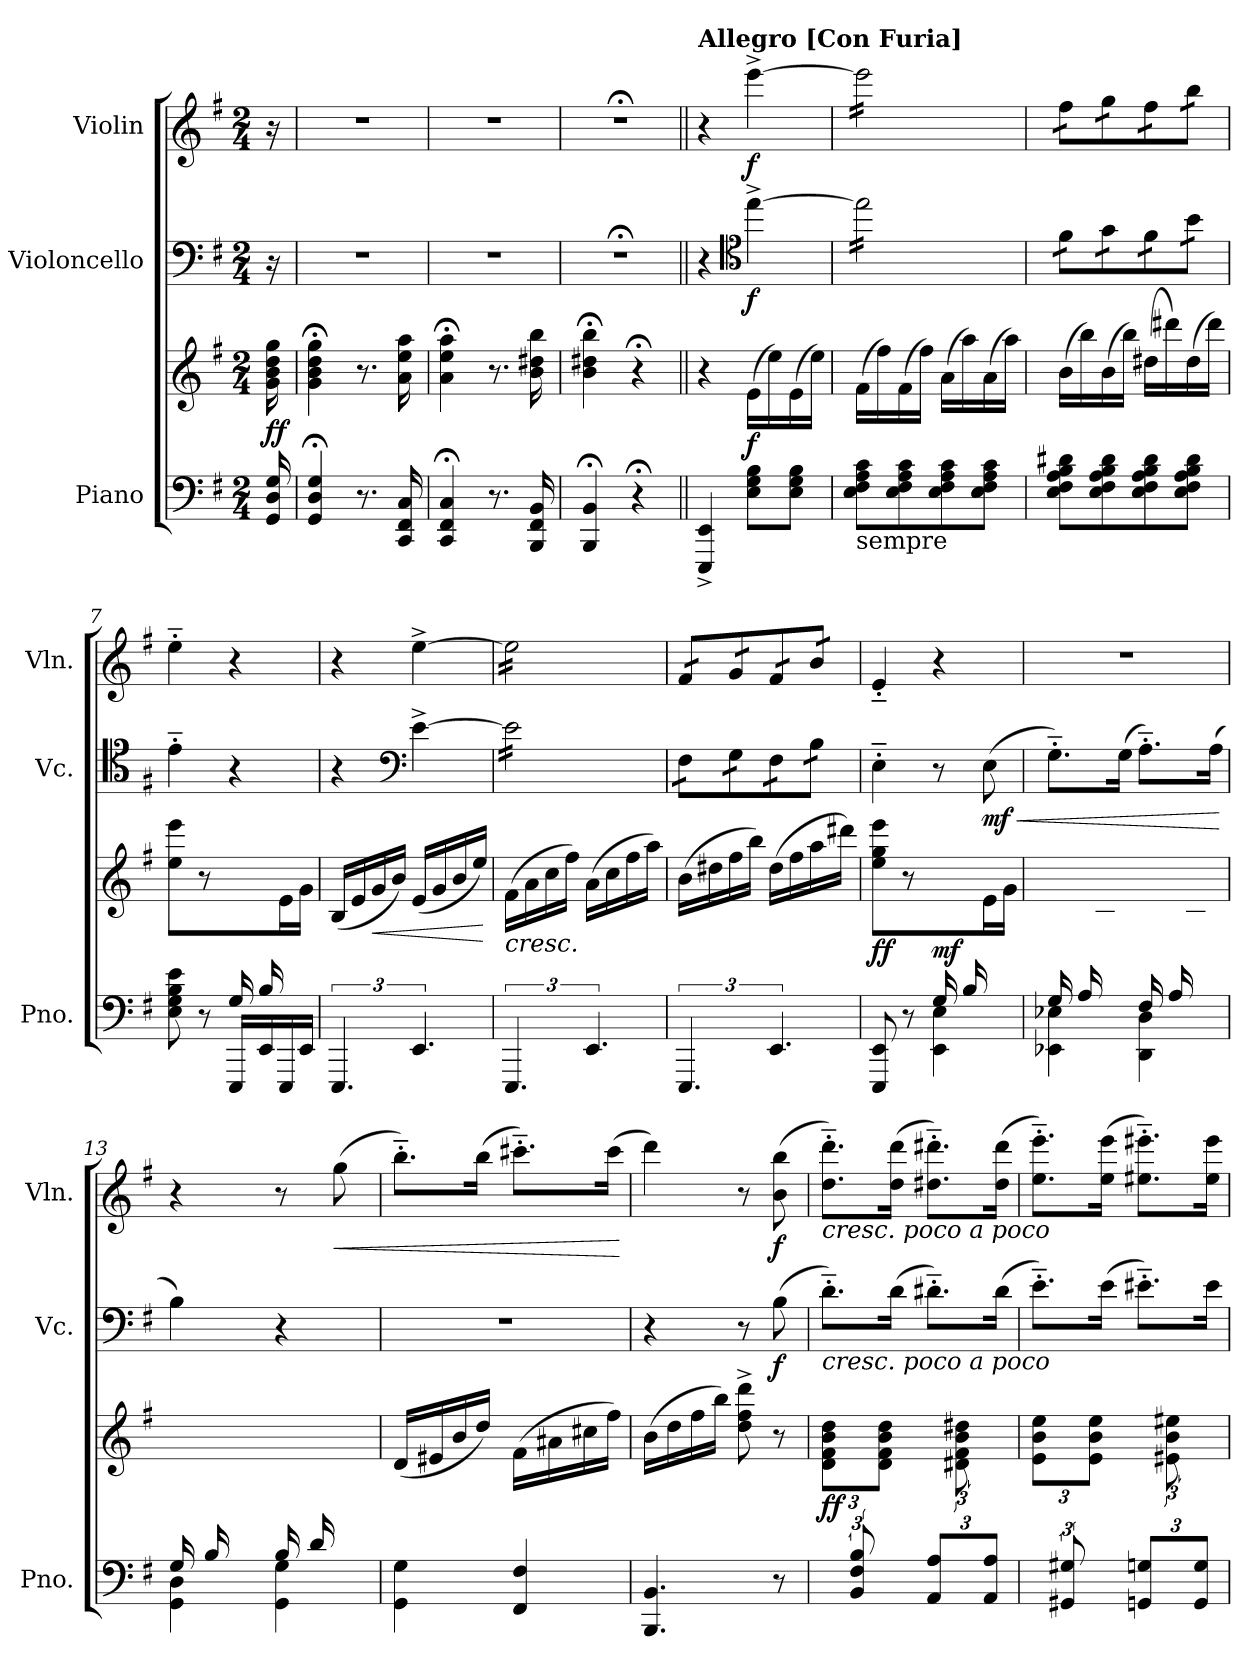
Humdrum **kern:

**kern	**kern	**dynam	**kern	**dynam	**kern	**dynam
*part3	*part3	*part3	*part2	*part2	*part1	*part1
*staff4	*staff3	*staff3/4	*staff2	*staff2	*staff1	*staff1
*I"Piano	*	*	*I"Violoncello	*	*I"Violin	*
*I'Pno.	*	*	*I'Vc.	*	*I'Vln.	*
*clefF4	*clefG2	*	*clefF4	*	*clefG2	*
*k[f#]	*k[f#]	*	*k[f#]	*	*k[f#]	*
*M2/4	*M2/4	*	*M2/4	*	*M2/4	*
=	=	=	=	=	=	=
!	!	!LO:DY:b	!	!	!	!
16GG/ 16D/ 16G/	16g\ 16b\ 16dd\ 16gg\	ff	16r	.	16r	.
=1	=1	=1	=1	=1	=1	=1
4GG/;< 4D/;< 4G/;<	4g\;< 4b\;< 4dd\;< 4gg\;<	.	2r	.	2r	.
8.r	8.r	.	.	.	.	.
16CC/ 16FF#/ 16C/	16a\ 16ee\ 16aa\	.	.	.	.	.
=2	=2	=2	=2	=2	=2	=2
4CC/;< 4FF#/;< 4C/;<	4a\;< 4ee\;< 4aa\;<	.	2r	.	2r	.
8.r	8.r	.	.	.	.	.
16BBB/ 16FF#/ 16BB/	16b\ 16dd#X\ 16bb\	.	.	.	.	.
=3	=3	=3	=3	=3	=3	=3
4BBB/;< 4BB/;<	4b\;< 4dd#X\;< 4bb\;<	.	2r;<	.	2r;<	.
4r;<	4r;<	.	.	.	.	.
=4||	=4||	=4||	=4||	=4||	=4||	=4||
!	!	!	!	!	!LO:TX:a:B:t=Allegro [Con Furia]	!
4EEE/^ 4EE/^	4r	.	4r	.	4r	.
*	*	*	*clefC4	*	*	*
!	!	!LO:DY:b	!	!LO:DY:b	!	!LO:DY:b
8E\ 8G\ 8B\L	(16e\LL	f	[4ee^\	f	[4eee^\	f
.	16ee\)	.	.	.	.	.
8E\ 8G\ 8B\J	(16e\	.	.	.	.	.
.	16ee\JJ)	.	.	.	.	.
=5	=5	=5	=5	=5	=5	=5
!LO:TX:b:t=sempre	!	!	!	!	!	!
*	*	*	*tremolo	*	*	*
*	*	*	*	*	*tremolo	*
8E\ 8F#\ 8A\ 8c\L	(16f#\LL	.	16ee\]LL	.	16eee\]LL	.
.	16ff#\)	.	16ee\	.	16eee\	.
8E\ 8F#\ 8A\ 8c\	(16f#\	.	16cc\	.	16ccc\	.
.	16ff#\JJ)	.	16cc\	.	16ccc\	.
8E\ 8F#\ 8A\ 8c\	(16a\LL	.	16a\	.	16aa\	.
.	16aa\)	.	16a\	.	16aa\	.
8E\ 8F#\ 8A\ 8c\J	(16a\	.	16g\	.	16gg\	.
.	16aa\JJ)	.	16g\JJ	.	16gg\JJ	.
=6	=6	=6	=6	=6	=6	=6
8E\ 8F#\ 8A\ 8B\ 8d#X\L	(16b\LL	.	16f#\LL	.	16ff#\LL	.
.	16bb\)	.	16f#\	.	16ff#\	.
8E\ 8F#\ 8A\ 8B\ 8d#\	(16b\	.	16g\	.	16gg\	.
.	16bb\JJ)	.	16g\	.	16gg\	.
8E\ 8F#\ 8A\ 8B\ 8d#\	(16dd#X\LL	.	16f#\	.	16ff#\	.
.	16ddd#X\)	.	16f#\	.	16ff#\	.
8E\ 8F#\ 8A\ 8B\ 8d#\J	(16dd#\	.	16b\	.	16bb\	.
.	16ddd#\JJ)	.	16b\JJ	.	16bb\JJ	.
*	*	*	*	*	*Xtremolo	*
*	*	*	*Xtremolo	*	*	*
!!LO:LB:g=z
=7	=7	=7	=7	=7	=7	=7
*^	*	*	*	*	*	*
4ryy	8E\ 8G\ 8B\ 8e\	8ee\ 8eee\	.	4e'~\	.	4ee'~\	.
.	8r	8r	.	.	.	.	.
(16G/LL	16EEE/LL	8ryy	.	4r	.	4r	.
16B/	16EE/	.	.	.	.	.	.
8ryy	16EEE/	16e\	.	.	.	.	.
.	16EE/JJ	16g\JJ)	.	.	.	.	.
*v	*v	*	*	*	*	*	*
=8	=8	=8	=8	=8	=8	=8
6.EEE/	(16B/LL	.	4r	.	4r	.
.	16e/	.	.	.	.	.
!	!	!LO:HP:b	!	!	!	!
.	16g/	<	.	.	.	.
.	16b/JJ)	.	.	.	.	.
*	*	*	*clefF4	*	*	*
6.EE/	(16e/LL	.	[4e^\	.	[4ee^\	.
.	16g/	.	.	.	.	.
.	16b/	.	.	.	.	.
.	16ee/JJ)	.	.	.	.	.
.	.	[	.	.	.	.
=9	=9	=9	=9	=9	=9	=9
!	!LO:TX:b:i:t=cresc.	!	!	!	!	!
*	*	*	*tremolo	*	*	*
*	*	*	*	*	*tremolo	*
6.EEE/	(16f#\LL	.	16e\]LL	.	16ee\]LL	.
.	16a\	.	16e\	.	16ee\	.
.	16cc\	.	16c\	.	16cc\	.
.	16ff#\JJ)	.	16c\	.	16cc\	.
6.EE/	(16a\LL	.	16A\	.	16a\	.
.	16cc\	.	16A\	.	16a\	.
.	16ff#\	.	16G\	.	16g\	.
.	16aa\JJ)	.	16G\JJ	.	16g\JJ	.
=10	=10	=10	=10	=10	=10	=10
6.EEE/	(16b\LL	.	16F#\LL	.	16f#/LL	.
.	16dd#X\	.	16F#\	.	16f#/	.
.	16ff#\	.	16G\	.	16g/	.
.	16bb\JJ)	.	16G\	.	16g/	.
6.EE/	(16dd#\LL	.	16F#\	.	16f#/	.
.	16ff#\	.	16F#\	.	16f#/	.
.	16aa\	.	16B\	.	16b/	.
.	16ddd#X\JJ)	.	16B\JJ	.	16b/JJ	.
*	*	*	*	*	*Xtremolo	*
*	*	*	*Xtremolo	*	*	*
=11	=11	=11	=11	=11	=11	=11
*^	*	*	*	*	*	*
!	!	!	!LO:DY:b	!	!	!	!
4ryy	8EEE/ 8EE/	8ee\ 8gg\ 8eee\	ff	4E'~\	.	4e'~/	.
.	8r	8r	.	.	.	.	.
!	!	!	!LO:DY:b	!	!	!	!
(16G/LL	4EE\ 4E\	8ryy	mf	8r	.	4r	.
16B/	.	.	.	.	.	.	.
!	!	!	!	!	!LO:HP:b	!	!
!	!	!	!	!	!LO:DY:n=1:b	!	!
8ryy	.	16e\	.	(8E\	< mf	.	.
.	.	16g\JJ)	.	.	.	.	.
=12	=12	=12	=12	=12	=12	=12	=12
(16G/LL	4EE-X\ 4E-X\	8ryy	.	8.G'~\L)	.	2r	.
16A/	.	.	.	.	.	.	.
8ryy	.	16c\	.	.	.	.	.
.	.	16g\JJ)	.	(16G\Jk	.	.	.
(16F#/LL	4DD\ 4D\	8ryy	.	8.A'~\L)	.	.	.
16A/	.	.	.	.	.	.	.
8ryy	.	16c\	.	.	.	.	.
.	.	16f#\JJ)	.	(16A\Jk	.	.	.
*v	*v	*	*	*	*	*	*
.	.	.	.	[	.	.
!!LO:LB:g=z
=13	=13	=13	=13	=13	=13	=13
*^	*	*	*	*	*	*
(16G/LL	4GG\ 4D\	8ryy	.	4B\)	.	4r	.
16B/	.	.	.	.	.	.	.
8ryy	.	16d\	.	.	.	.	.
.	.	16g\JJ)	.	.	.	.	.
(16B/LL	4GG\ 4G\	8ryy	.	4r	.	8r	.
16d/	.	.	.	.	.	.	.
!	!	!	!	!	!	!	!LO:HP:b
8ryy	.	16g\	.	.	.	(8gg\	<
.	.	16b\JJ)	.	.	.	.	.
*v	*v	*	*	*	*	*	*
=14	=14	=14	=14	=14	=14	=14
4GG\ 4G\	(16d/LL	.	2r	.	8.bb'~\L)	.
.	16e#X/	.	.	.	.	.
.	16b/	.	.	.	.	.
.	16dd/JJ)	.	.	.	(16bb\Jk	.
4FF#/ 4F#/	(16f#\LL	.	.	.	8.ccc#X'~\L)	.
.	16a#X\	.	.	.	.	.
.	16cc#X\	.	.	.	.	.
.	16ff#\JJ)	.	.	.	(16ccc#\Jk	.
.	.	.	.	.	.	[
=15	=15	=15	=15	=15	=15	=15
4.BBB/ 4.BB/	(16b\LL	.	4r	.	4ddd\)	.
.	16dd\	.	.	.	.	.
.	16ff#\	.	.	.	.	.
.	16bb\JJ)	.	.	.	.	.
.	8dd\^ 8ff#\^ 8ddd\^	.	8r	.	8r	.
!	!	!	!	!LO:DY:b	!	!LO:DY:b
8r	8r	.	(8B\	f	(8b\ 8bb\	f
=16	=16	=16	=16	=16	=16	=16
*^	*	*	*	*	*	*
!	!	!	!	!	!	!LO:TX:b:i:t=cresc. poco a poco	!
!	!	!	!	!LO:TX:b:i:t=cresc. poco a poco	!	!	!
!	!	!	!LO:DY:b	!	!	!	!
12ryy	2ryy	12d\ 12f#\ 12b\ 12dd\L	ff	8.d'~\L)	.	8.dd\'~ 8.ddd\'~L)	.
12BB/ 12F#/ 12B/	.	12ryy	.	.	.	.	.
12ryy	.	12d\ 12f#\ 12b\ 12dd\J	.	.	.	.	.
.	.	.	.	(16d\Jk	.	(16dd\ 16ddd\Jk	.
12AA/ 12A/L	.	12ryy	.	8.d#X'~\L)	.	8.dd#X\'~ 8.ddd#X\'~L)	.
12ryy	.	12d#X\ 12f#\ 12b\ 12dd#X\	.	.	.	.	.
12AA/ 12A/J	.	12ryy	.	.	.	.	.
.	.	.	.	(16d#\Jk	.	(16dd#\ 16ddd#\Jk	.
=17	=17	=17	=17	=17	=17	=17	=17
12ryy	2ryy	12e\ 12b\ 12ee\L	.	8.e'~\L)	.	8.ee\'~ 8.eee\'~L)	.
12GG#X/ 12G#X/	.	12ryy	.	.	.	.	.
12ryy	.	12e\ 12b\ 12ee\J	.	.	.	.	.
.	.	.	.	(16e\Jk	.	(16ee\ 16eee\Jk	.
12GGn/ 12Gn/L	.	12ryy	.	8.e#X'~\L)	.	8.ee#X\'~ 8.eee#X\'~L)	.
12ryy	.	12e#X\ 12b\ 12ee#X\	.	.	.	.	.
12GG/ 12G/J	.	12ryy	.	.	.	.	.
.	.	.	.	16e#\Jk	.	16ee#\ 16eee#\Jk	.
*v	*v	*	*	*	*	*	*
=	=	=	=	=	=	=
*-	*-	*-	*-	*-	*-	*-
